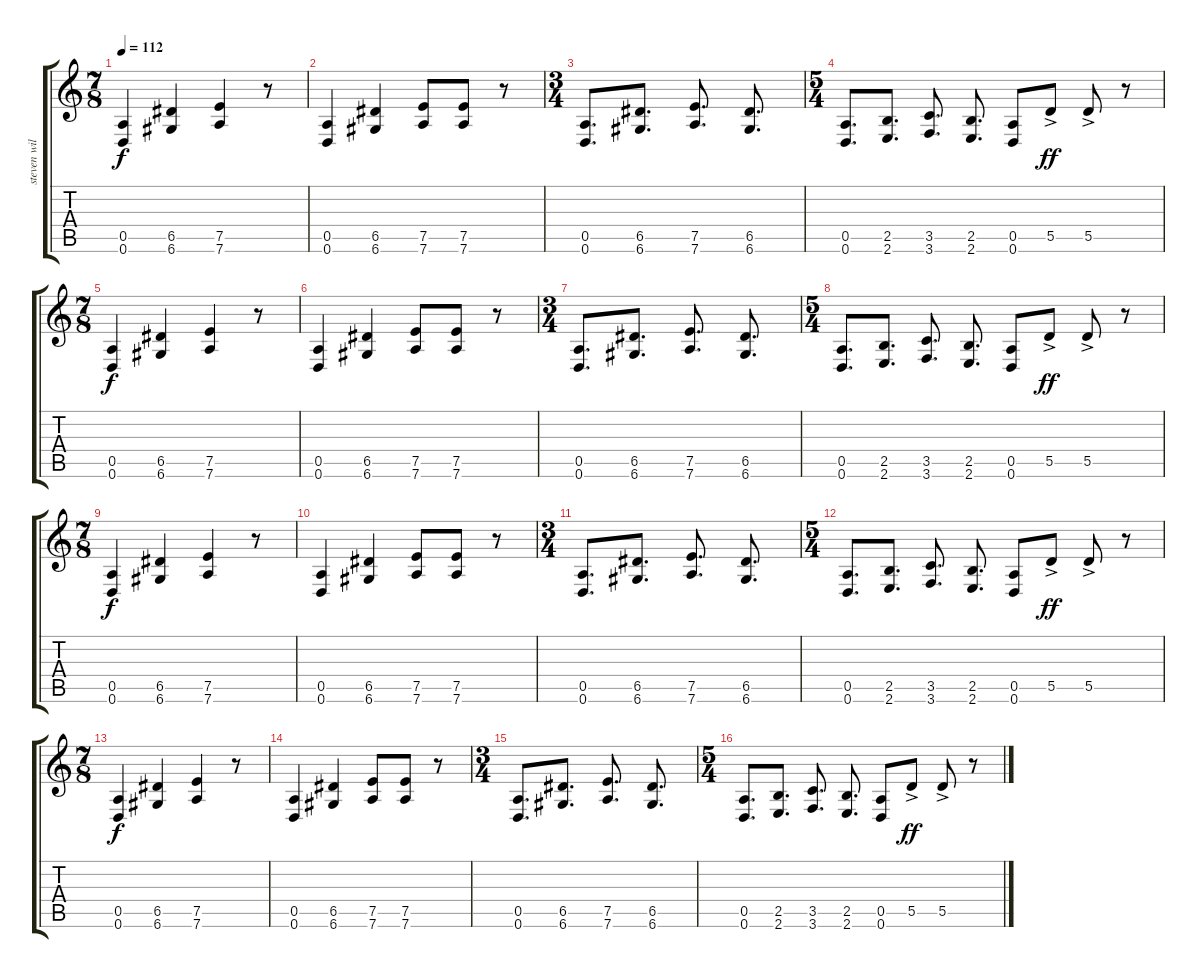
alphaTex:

\track ("steven wilson" "steven wil") {instrument distortionguitar}
\staff {score tabs}
\tuning (E4 B3 G3 D3 A2 D2) {hide}
\ts (7 8)
\tempo 112
\clef g2
\ks c
(0.5 0.6).4{dy f} (6.5 6.6).4 (7.5 7.6).4 r.8 |
(0.5 0.6).4 (6.5 6.6).4 (7.5 7.6).8 (7.5 7.6).8 r.8 |
\ts (3 4)
(0.5 0.6).8{d} (6.5 6.6).8{d} (7.5 7.6).8{d} (6.5 6.6).8{d} |
\ts (5 4)
(0.5 0.6).8{d} (2.5 2.6).8{d} (3.5 3.6).8{d} (2.5 2.6).8{d} (0.5 0.6).8 5.5{ac}.8{dy ff} 5.5{ac}.8 r.8 |
\ts (7 8)
(0.5 0.6).4{dy f} (6.5 6.6).4 (7.5 7.6).4 r.8 |
(0.5 0.6).4 (6.5 6.6).4 (7.5 7.6).8 (7.5 7.6).8 r.8 |
\ts (3 4)
(0.5 0.6).8{d} (6.5 6.6).8{d} (7.5 7.6).8{d} (6.5 6.6).8{d} |
\ts (5 4)
(0.5 0.6).8{d} (2.5 2.6).8{d} (3.5 3.6).8{d} (2.5 2.6).8{d} (0.5 0.6).8 5.5{ac}.8{dy ff} 5.5{ac}.8 r.8 |
\ts (7 8)
(0.5 0.6).4{dy f} (6.5 6.6).4 (7.5 7.6).4 r.8 |
(0.5 0.6).4 (6.5 6.6).4 (7.5 7.6).8 (7.5 7.6).8 r.8 |
\ts (3 4)
(0.5 0.6).8{d} (6.5 6.6).8{d} (7.5 7.6).8{d} (6.5 6.6).8{d} |
\ts (5 4)
(0.5 0.6).8{d} (2.5 2.6).8{d} (3.5 3.6).8{d} (2.5 2.6).8{d} (0.5 0.6).8 5.5{ac}.8{dy ff} 5.5{ac}.8 r.8 |
\ts (7 8)
(0.5 0.6).4{dy f} (6.5 6.6).4 (7.5 7.6).4 r.8 |
(0.5 0.6).4 (6.5 6.6).4 (7.5 7.6).8 (7.5 7.6).8 r.8 |
\ts (3 4)
(0.5 0.6).8{d} (6.5 6.6).8{d} (7.5 7.6).8{d} (6.5 6.6).8{d} |
\ts (5 4)
(0.5 0.6).8{d} (2.5 2.6).8{d} (3.5 3.6).8{d} (2.5 2.6).8{d} (0.5 0.6).8 5.5{ac}.8{dy ff} 5.5{ac}.8 r.8
